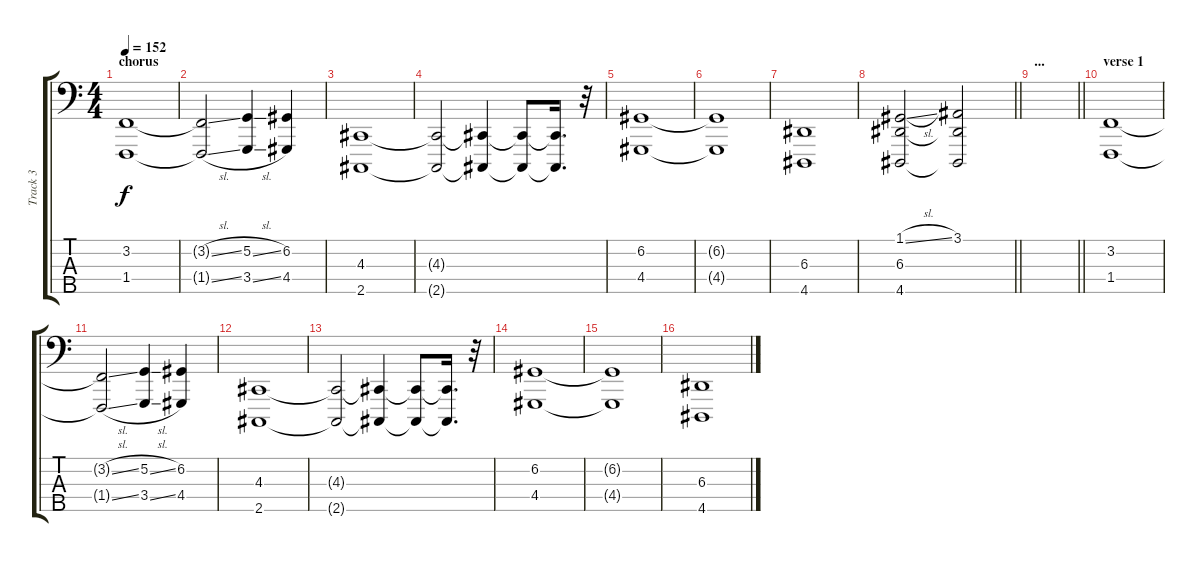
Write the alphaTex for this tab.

\track ("Track 3" "Track 3") {instrument lead2sawtooth}
\staff {score tabs}
\tuning (G2 D2 A1 E1 B0) {hide}
\ts (4 4)
\section ("" "chorus")
\tempo 152
\clef f4
\ks c
(3.2 1.4).1{dy f} |
(3.2{sl t} 1.4{sl t}).2 (5.2{sl} 3.4{sl}).4 (6.2 4.4).4 |
(4.3 2.5).1 |
(4.3{t} 2.5{t}).2 (4.3{t} 2.5{t}).4 (4.3{t} 2.5{t}).8 (4.3{t} 2.5{t}).16{d} r.32 |
(6.2 4.4).1 |
(6.2{t} 4.4{t}).1 |
(6.3 4.5).1 |
\barLineRight lightlight
(1.1{sl} 6.3 4.5).2 (3.1 6.3{t} 4.5{t}).2 |
\section ("" "...")
\barLineRight lightlight
|
\section ("" "verse 1")
(3.2 1.4).1 |
(3.2{sl t} 1.4{sl t}).2 (5.2{sl} 3.4{sl}).4 (6.2 4.4).4 |
(4.3 2.5).1 |
(4.3{t} 2.5{t}).2 (4.3{t} 2.5{t}).4 (4.3{t} 2.5{t}).8 (4.3{t} 2.5{t}).16{d} r.32 |
(6.2 4.4).1 |
(6.2{t} 4.4{t}).1 |
(6.3 4.5).1
